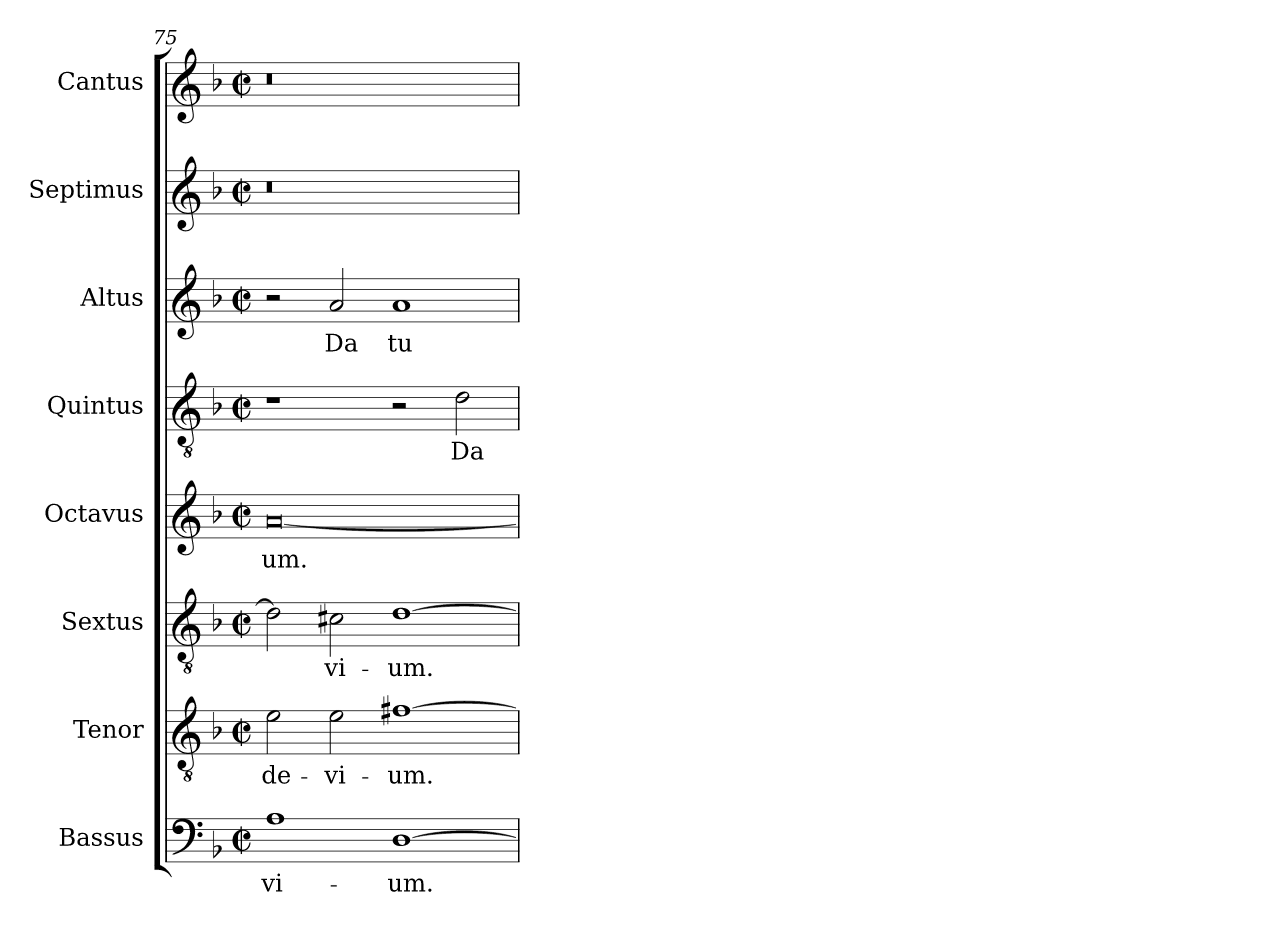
**kern	**text	**kern	**text	**kern	**text	**kern	**text	**kern	**text	**kern	**text	**kern	**kern
*part8	*part8	*part7	*part7	*part6	*part6	*part5	*part5	*part4	*part4	*part3	*part3	*part2	*part1
*staff8	*staff8	*staff7	*staff7	*staff6	*staff6	*staff5	*staff5	*staff4	*staff4	*staff3	*staff3	*staff2	*staff1
*I"Bassus	*	*I"Tenor	*	*I"Sextus	*	*I"Octavus	*	*I"Quintus	*	*I"Altus	*	*I"Septimus	*I"Cantus
*clefF4	*	*clefGv2	*	*clefGv2	*	*clefG2	*	*clefGv2	*	*clefG2	*	*clefG2	*clefG2
*k[b-]	*	*k[b-]	*	*k[b-]	*	*k[b-]	*	*k[b-]	*	*k[b-]	*	*k[b-]	*k[b-]
*F:	*	*F:	*	*F:	*	*F:	*	*F:	*	*F:	*	*F:	*F:
*M2/2	*	*M2/2	*	*M2/2	*	*M2/2	*	*M2/2	*	*M2/2	*	*M2/2	*M2/2
*met(c|)	*	*met(c|)	*	*met(c|)	*	*met(c|)	*	*met(c|)	*	*met(c|)	*	*met(c|)	*met(c|)
=75	=75	=75	=75	=75	=75	=75	=75	=75	=75	=75	=75	=75	=75
!	!LO:LY:b:cj	!	!LO:LY:b:cj	!	!	!	!LO:LY:b:cj	!	!	!	!	!	!
1A	-vi-	2e\	de-	2d\]	.	[<0a	um.	1r	.	2r	.	0r	0r
!	!	!	!LO:LY:b:cj	!	!LO:LY:b:cj	!	!	!	!	!	!LO:LY:b:cj	!	!
.	.	2e\	-vi-	2c#X\	-vi-	.	.	.	.	2a/	Da	.	.
!	!LO:LY:b	!	!LO:LY:b	!	!LO:LY:b	!	!	!	!	!	!LO:LY:b:cj	!	!
[>1D	-um.	[>1f#X	-um.	[>1d	-um.	.	.	2r	.	1a	tu-	.	.
!	!	!	!	!	!	!	!	!	!LO:LY:b:cj	!	!	!	!
.	.	.	.	.	.	.	.	2d\	Da	.	.	.	.
=	=	=	=	=	=	=	=	=	=	=	=	=	=
*-	*-	*-	*-	*-	*-	*-	*-	*-	*-	*-	*-	*-	*-
